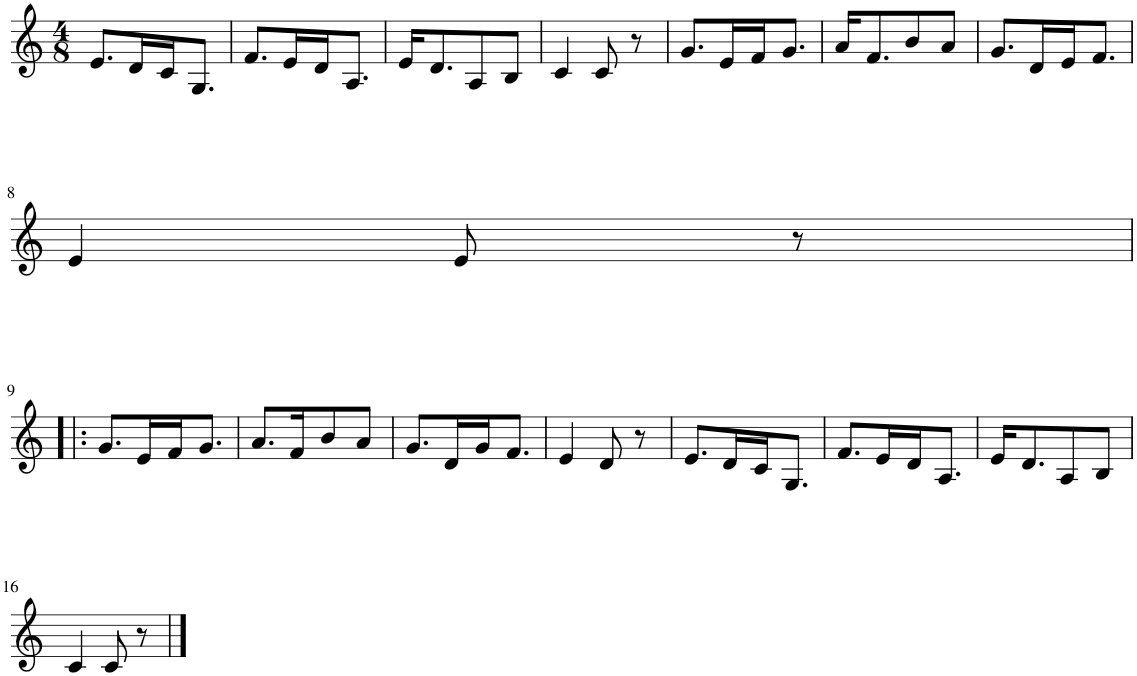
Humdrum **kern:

**kern
*part1
*staff1
*I"Voice
*clefG2
*k[]
*M4/8
=1
8.e/L
16d/L
16c/J
8.G/J
=2
8.f/L
16e/L
16d/J
8.A/J
=3
16e/KL
8.d/
8A/
8B/J
=4
4c/
8c/
8r
=5
8.g/L
16e/L
16f/J
8.g/J
=6
16a/KL
8.f/
8b/
8a/J
=7
8.g/L
16d/L
16e/J
8.f/J
!!LO:LB:g=z
=8
4e/
8e/
8r
!!LO:LB:g=z
=9!|:
8.g/L
16e/L
16f/J
8.g/J
=10
8.a/L
16f/K
8b/
8a/J
=11
8.g/L
16d/L
16g/J
8.f/J
=12
4e/
8d/
8r
=13
8.e/L
16d/L
16c/J
8.G/J
=14
8.f/L
16e/L
16d/J
8.A/J
=15
16e/KL
8.d/
8A/
8B/J
!!LO:LB:g=z
=16
4c/
8c/
8r
==
*-
